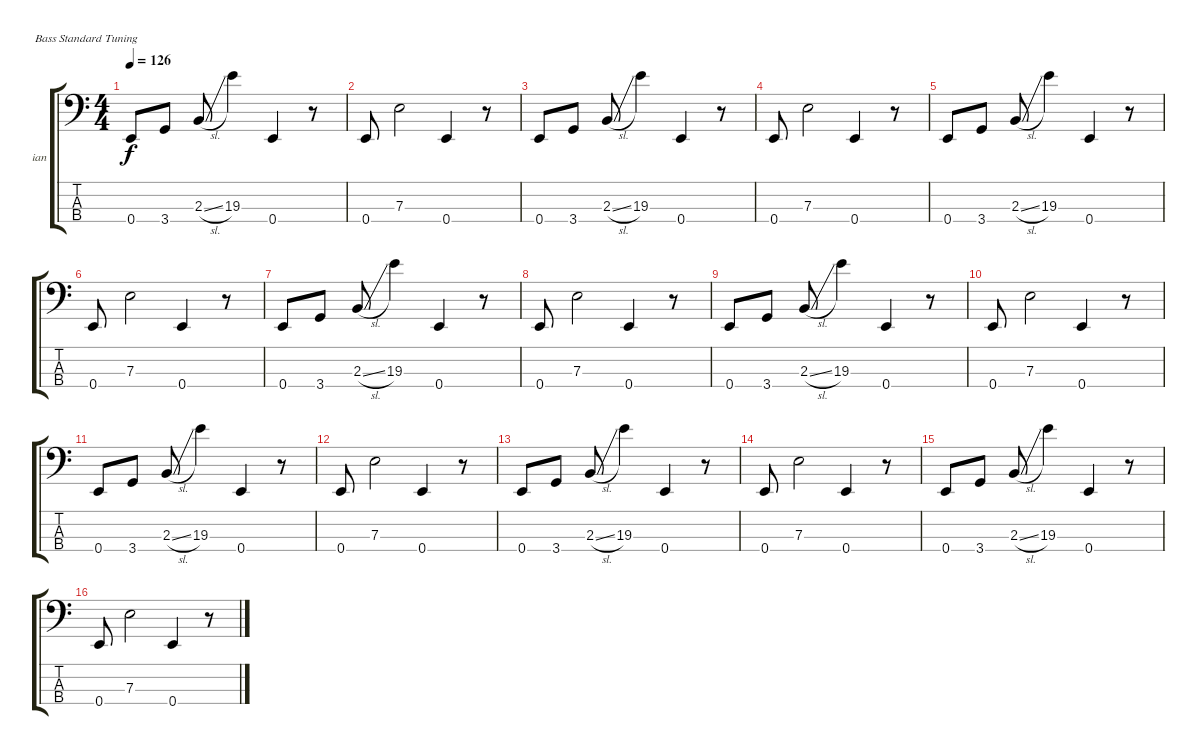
\bracketExtendMode groupsimilarinstruments
\firstSystemTrackNameOrientation horizontal
\otherSystemsTrackNameOrientation horizontal
\track ("bass - ian" "ian") {instrument electricbassfinger}
\staff {score tabs}
\tuning (G2 D2 A1 E1)
\ts (4 4)
\tempo 126
\clef f4
\ks c
0.4.8{dy f} 3.4.8 2.3{sl}.8 19.3.4 0.4.4 r.8 |
0.4.8 7.3.2 0.4.4 r.8 |
0.4.8 3.4.8 2.3{sl}.8 19.3.4 0.4.4 r.8 |
0.4.8 7.3.2 0.4.4 r.8 |
0.4.8 3.4.8 2.3{sl}.8 19.3.4 0.4.4 r.8 |
0.4.8 7.3.2 0.4.4 r.8 |
0.4.8 3.4.8 2.3{sl}.8 19.3.4 0.4.4 r.8 |
0.4.8 7.3.2 0.4.4 r.8 |
0.4.8 3.4.8 2.3{sl}.8 19.3.4 0.4.4 r.8 |
0.4.8 7.3.2 0.4.4 r.8 |
0.4.8 3.4.8 2.3{sl}.8 19.3.4 0.4.4 r.8 |
0.4.8 7.3.2 0.4.4 r.8 |
0.4.8 3.4.8 2.3{sl}.8 19.3.4 0.4.4 r.8 |
0.4.8 7.3.2 0.4.4 r.8 |
0.4.8 3.4.8 2.3{sl}.8 19.3.4 0.4.4 r.8 |
0.4.8 7.3.2 0.4.4 r.8
